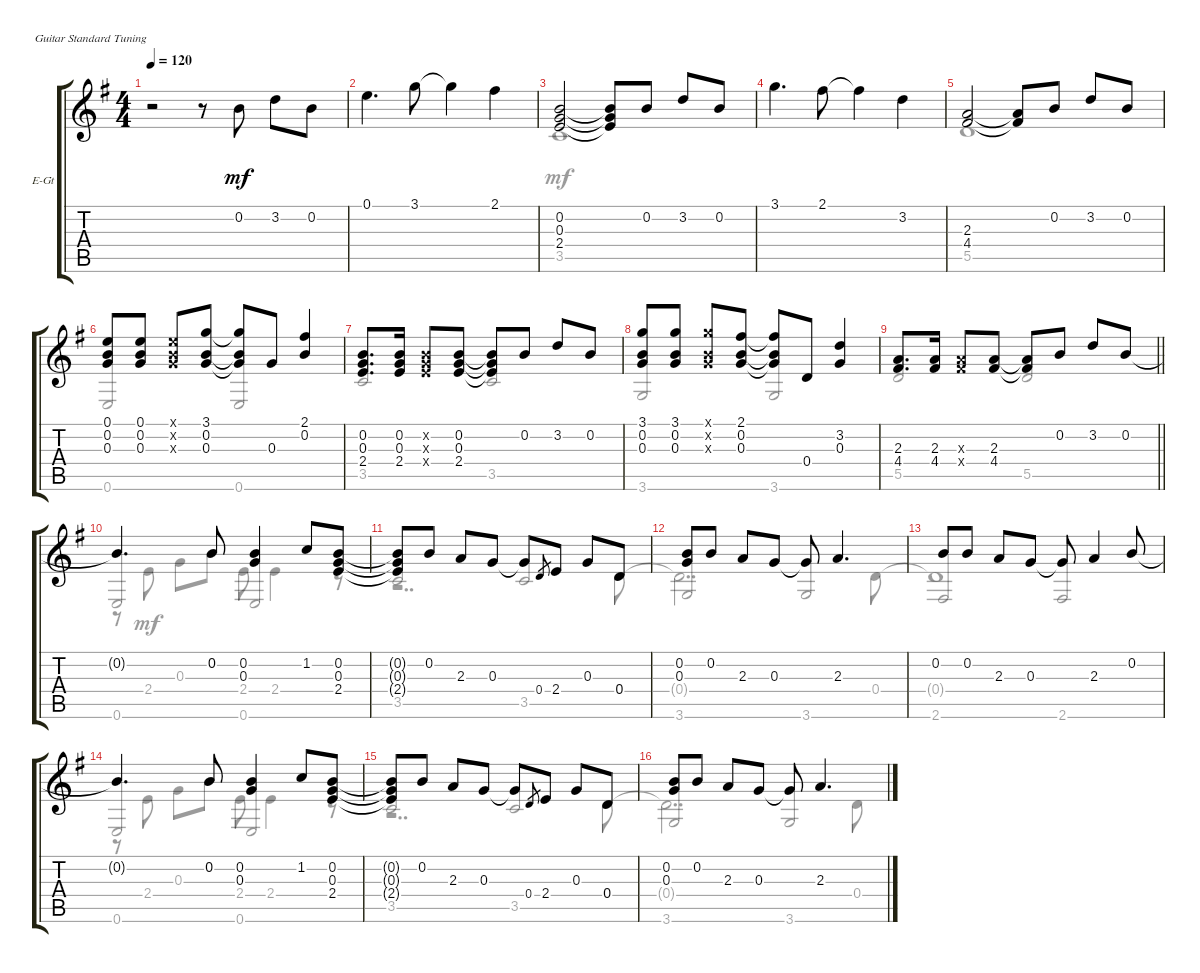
\defaultSystemsLayout 4
\bracketExtendMode groupsimilarinstruments
\firstSystemTrackNameOrientation horizontal
\otherSystemsTrackNameOrientation horizontal
\track ("Electric Guitar" "E-Gt") {instrument electricguitarclean}
\staff {score tabs}
\tuning (E4 B3 G3 D3 A2 E2)
\voice
\ts (4 4)
\tempo 120
\clef g2
\ks g
r.2{dy mf instrument electricguitarclean} r.8 0.2.8 3.2.8 0.2.8 |
0.1.4{d} 3.1.8 3.1{t}.4 2.1.4 |
(0.2 0.3 2.4).2 (0.2{t} 0.3{t} 2.4{t}).8 0.2.8 3.2.8 0.2.8 |
3.1.4{d} 2.1.8 2.1{t}.4 3.2.4 |
(2.3 4.4).2 (2.3{t} 4.4{t}).8 0.2.8 3.2.8 0.2.8 |
(0.1 0.2 0.3).8 (0.1 0.2 0.3).8 (0.1{x} 0.2{x} 0.3{x}).8 (3.1 0.2 0.3).8 (3.1{t} 0.2{t} 0.3{t}).8 0.3.8 (2.1 0.2).4 |
(0.2 0.3 2.4).8{d} (0.2 0.3 2.4).16 (0.2{x} 0.3{x} 2.4{x}).8 (0.2 0.3 2.4).8 (0.2{t} 0.3{t} 2.4{t}).8 0.2.8 3.2.8 0.2.8 |
(3.1 0.2 0.3).8 (3.1 0.2 0.3).8 (3.1{x} 0.2{x} 0.3{x}).8 (2.1 0.2 0.3).8 (2.1{t} 0.2{t} 0.3{t}).8 0.4.8 (3.2 0.3).4 |
\barLineRight lightlight
(2.3 4.4).8{d} (2.3 4.4).16 (2.3{x} 4.4{x}).8 (2.3 4.4).8 (2.3{t} 4.4{t}).8 0.2.8 3.2.8 0.2.8 |
0.2{t}.4{d} 0.2.8 (0.2 0.3).4 1.2.8 (0.2 0.3 2.4).8 |
(0.2{t} 0.3{t} 2.4{t}).8 0.2.8 2.3.8 0.3.8 0.3{t}.8 0.4.8{gr} 2.4.8 0.3.8 0.4.8 |
(0.2 0.3).8 0.2.8 2.3.8 0.3.8 0.3{t}.8 2.3.4{d} |
0.2.8 0.2.8 2.3.8 0.3.8 0.3{t}.8 2.3.4 0.2.8 |
0.2{t}.4{d} 0.2.8 (0.2 0.3).4 1.2.8 (0.2 0.3 2.4).8 |
(0.2{t} 0.3{t} 2.4{t}).8 0.2.8 2.3.8 0.3.8 0.3{t}.8 0.4.8{gr} 2.4.8 0.3.8 0.4.8 |
(0.2 0.3).8 0.2.8 2.3.8 0.3.8 0.3{t}.8 2.3.4{d}
\voice
\clef g2
\ottava regular
\simile none
\ks g
|
|
|
|
|
|
|
|
\barLineRight lightlight
|
|
|
|
|
|
|
\voice
\clef g2
\ottava regular
\simile none
\ks g
|
|
|
|
|
|
|
|
\barLineRight lightlight
|
r.8 2.4.8 0.3.8 0.2.8 2.4.8 2.4.4 r.8 |
r.2{dd} 0.4.8 |
0.4{t}.2{dd} 0.4.8 |
0.4{t}.1 |
r.8 2.4.8 0.3.8 0.2.8 2.4.8 2.4.4 r.8 |
r.2{dd} 0.4.8 |
0.4{t}.2{dd} 0.4.8
\voice
\clef g2
\ottava regular
\simile none
\ks g
|
|
3.5.1 |
|
5.5.1 |
0.6.2{beam invert} 0.6.2{beam invert} |
3.5.2{beam invert} 3.5.2{beam invert} |
3.6.2{beam invert} 3.6.2{beam invert} |
\barLineRight lightlight
5.5.2{beam invert} 5.5.2{beam invert} |
0.6.2{beam invert} 0.6.2{beam invert} |
3.5.2{beam invert} 3.5.2{beam invert} |
3.6.2{beam invert} 3.6.2{beam invert} |
2.6.2{beam invert} 2.6.2{beam invert} |
0.6.2{beam invert} 0.6.2{beam invert} |
3.5.2{beam invert} 3.5.2{beam invert} |
3.6.2{beam invert} 3.6.2{beam invert}
